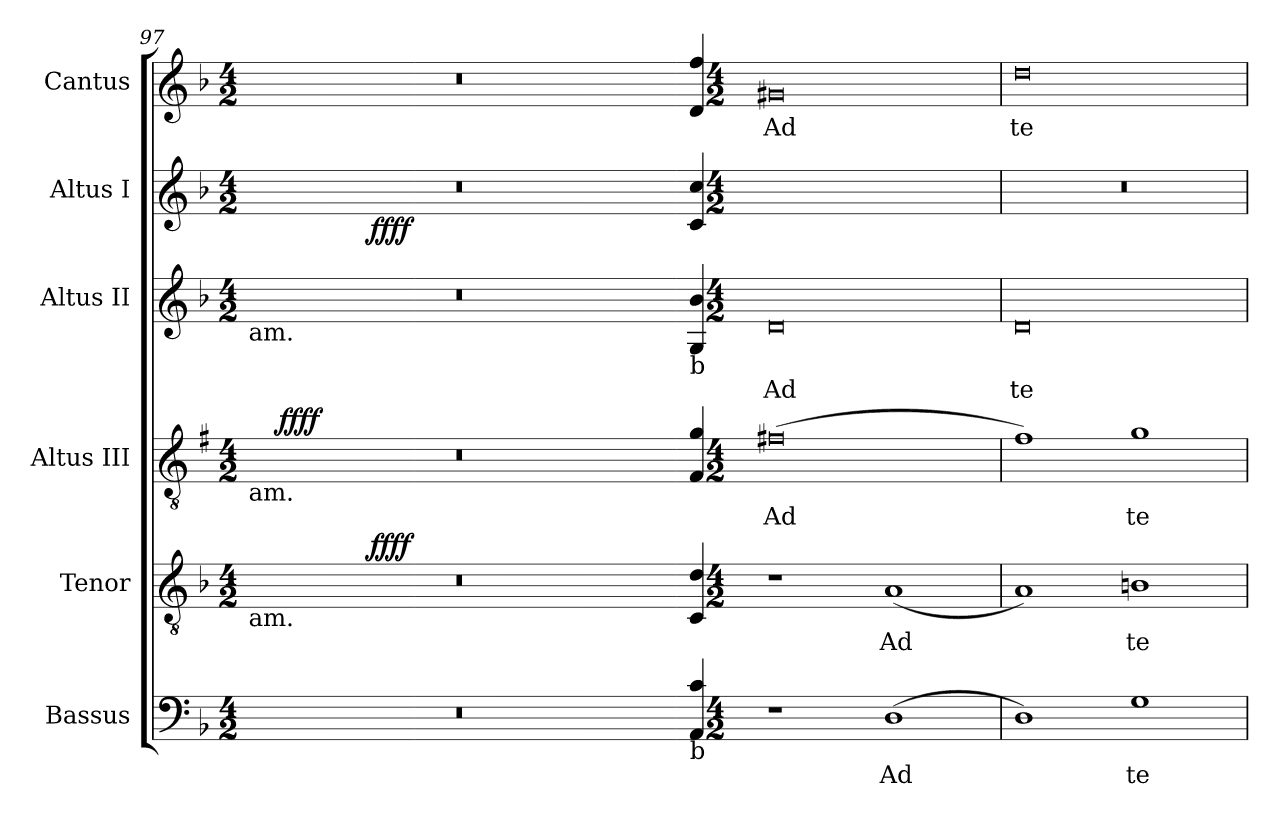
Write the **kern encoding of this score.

**kern	**text	**kern	**text	**dynam	**kern	**text	**dynam	**kern	**text	**kern	**dynam	**kern	**text
*part6	*part6	*part5	*part5	*part5	*part4	*part4	*part4	*part3	*part3	*part2	*part2	*part1	*part1
*staff6	*staff6	*staff5	*staff5	*staff5	*staff4	*staff4	*staff4	*staff3	*staff3	*staff2	*staff2	*staff1	*staff1
*I"Bassus	*	*I"Tenor	*	*	*I"Altus III	*	*	*I"Altus II	*	*I"Altus I	*	*I"Cantus	*
*I'Bassus	*	*I'Tenor	*	*	*I'Altus III	*	*	*I'Altus II	*	*I'Altus I	*	*I'Cantus	*
*clefF4	*	*clefGv2	*	*	*clefGv2	*	*	*clefG2	*	*clefG2	*	*clefG2	*
*ITrd-3c-5	*	*ITrd-3c-5	*	*	*ITrd-3c-5	*	*	*ITrd-3c-5	*	*	*	*ITrd-3c-5	*
*k[b-e-]	*	*k[b-e-]	*	*	*k[]	*	*	*k[b-e-]	*	*k[b-]	*	*k[b-e-]	*
*B-:	*	*B-:	*	*	*C:	*	*	*B-:	*	*F:	*	*B-:	*
*M4/2	*	*M4/2	*	*	*M4/2	*	*	*M4/2	*	*M4/2	*	*M4/2	*
=97	=97	=97	=97	=97	=97	=97	=97	=97	=97	=97	=97	=97	=97
*	*	*^	*	*	*^	*	*	*	*	*^	*	*	*
!	!	!	!	!	!	!	!	!	!	!LO:TX:b:t=am.	!	!	!	!	!	!
!	!	!	!	!	!	!LO:TX:b:t=am.	!	!	!	!	!	!	!	!	!	!
!	!	!LO:TX:b:t=am.	!	!	!	!	!	!	!	!	!	!	!	!	!	!
0r	.	0r	4ryy	.	.	0r	16ryy	.	.	0r	.	0r	4ryy	.	0r	.
.	.	.	.	.	.	.	64ryy	.	.	.	.	.	.	.	.	.
!	!	!	!	!	!	!	!	!	!LO:DY:a	!	!	!	!	!	!	!
.	.	.	.	.	.	.	1ryy	.	ffff	.	.	.	.	.	.	.
.	.	.	8ryy	.	.	.	.	.	.	.	.	.	8ryy	.	.	.
.	.	.	32.ryy	.	.	.	.	.	.	.	.	.	32.ryy	.	.	.
!	!	!	!	!	!LO:DY:b	!	!	!	!	!	!	!	!	!LO:DY:b	!	!
.	.	.	1ryy	.	ffff	.	.	.	.	.	.	.	1ryy	ffff	.	.
.	.	.	.	.	.	.	2ryy	.	.	.	.	.	.	.	.	.
.	.	.	2ryy	.	.	.	.	.	.	.	.	.	2ryy	.	.	.
.	.	.	.	.	.	.	4ryy	.	.	.	.	.	.	.	.	.
.	.	.	.	.	.	.	8ryy	.	.	.	.	.	.	.	.	.
.	.	.	16ryy	.	.	.	.	.	.	.	.	.	16ryy	.	.	.
.	.	.	.	.	.	.	32.ryy	.	.	.	.	.	.	.	.	.
.	.	.	64ryy	.	.	.	.	.	.	.	.	.	64ryy	.	.	.
*	*	*v	*v	*	*	*	*	*	*	*	*	*v	*v	*	*	*
*	*	*	*	*	*v	*v	*	*	*	*	*	*	*	*
!!LO:PB:g=z
=98	=98!	=98	=98!	=98!	=98	=98!	=98!	=98	=98!	=98	=98!	=98!	=98!
*k[b-]	*	*k[b-]	*	*	*k[b-]	*	*	*k[b-]	*	*k[]	*	*k[b-]	*
*F:	*	*F:	*	*	*F:	*	*	*F:	*	*C:	*	*F:	*
*	*	*^	*	*	*^	*	*	*	*	*^	*	*	*
!	!	!	!	!	!	!	!	!	!	!	!	!LO:TX:b:t=b	!	!	!	!
!	!	!	!	!	!	!	!	!	!	!LO:TX:b:t=b	!	!	!	!	!	!
!	!	!	!	!	!	!LO:TX:b:t=b	!	!	!	!	!	!	!	!	!	!
!	!	!LO:TX:b:t=b	!	!	!	!	!	!	!	!	!	!	!	!	!	!
!LO:TX:b:t=b	!	!	!	!	!	!	!	!	!	!	!	!	!	!	!	!
*	*	*v	*v	*	*	*	*	*	*	*	*	*v	*v	*	*	*
*	*	*	*	*	*v	*v	*	*	*	*	*	*	*	*
4f/ 4D/	.	4g/ 4F/	.	.	4cc/ 4B-/	.	.	4ee/ 4c/	.	4cc/ 4c/	.	4bb-/ 4g/	.
*M4/2	*	*M4/2	*	*	*M4/2	*	*	*M4/2	*	*M4/2	*	*M4/2	*
!	!	!	!	!	!	!LO:LY:b:cj	!	!	!LO:LY:b:cj	!	!	!	!LO:LY:b:cj
1r	.	1r	.	.	(>0bn	Ad	.	0g	Ad	0ryy	.	0cc#X	Ad
!	!LO:LY:b:cj	!	!LO:LY:b:cj	!	!	!	!	!	!	!	!	!	!
(>1G	Ad	(<1d	Ad	.	.	.	.	.	.	.	.	.	.
=99	=99	=99	=99	=99	=99	=99	=99	=99	=99	=99	=99	=99	=99
!	!	!	!	!	!	!	!	!	!LO:LY:b:cj	!	!	!	!LO:LY:b:cj
1G)	.	1d)	.	.	1b-)	.	.	0g	te	0r	.	0gg	te
!	!LO:LY:b:cj	!	!LO:LY:b:cj	!	!	!LO:LY:b:cj	!	!	!	!	!	!	!
1c	te	1en	te	.	1cc	te	.	.	.	.	.	.	.
=	=	=	=	=	=	=	=	=	=	=	=	=	=
*-	*-	*-	*-	*-	*-	*-	*-	*-	*-	*-	*-	*-	*-
